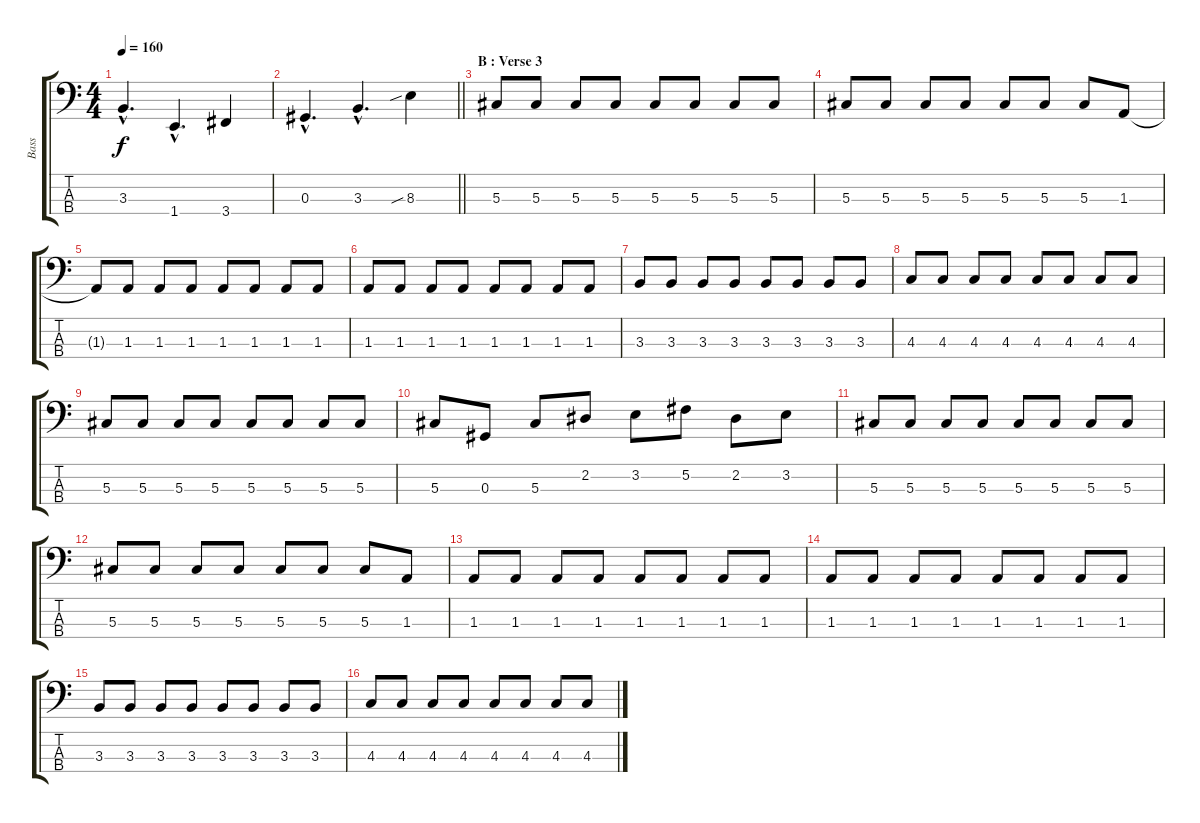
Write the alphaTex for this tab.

\track ("Bass" "Bass") {instrument electricbassfinger}
\staff {score tabs}
\tuning (Gb2 Db2 Ab1 Eb1) {hide}
\ts (4 4)
\tempo 160
\clef f4
\ks c
3.3{hac}.4{d dy f} 1.4{hac}.4{d} 3.4.4 |
\barLineRight lightlight
0.3{hac}.4{d} 3.3{hac}.4{d} 8.3{sib}.4 |
\section ("" "B : Verse 3")
5.3.8 5.3.8 5.3.8 5.3.8 5.3.8 5.3.8 5.3.8 5.3.8 |
5.3.8 5.3.8 5.3.8 5.3.8 5.3.8 5.3.8 5.3.8 1.3.8 |
1.3{t}.8 1.3.8 1.3.8 1.3.8 1.3.8 1.3.8 1.3.8 1.3.8 |
1.3.8 1.3.8 1.3.8 1.3.8 1.3.8 1.3.8 1.3.8 1.3.8 |
3.3.8 3.3.8 3.3.8 3.3.8 3.3.8 3.3.8 3.3.8 3.3.8 |
4.3.8 4.3.8 4.3.8 4.3.8 4.3.8 4.3.8 4.3.8 4.3.8 |
5.3.8 5.3.8 5.3.8 5.3.8 5.3.8 5.3.8 5.3.8 5.3.8 |
5.3.8 0.3.8 5.3.8 2.2.8 3.2.8 5.2.8 2.2.8 3.2.8 |
5.3.8 5.3.8 5.3.8 5.3.8 5.3.8 5.3.8 5.3.8 5.3.8 |
5.3.8 5.3.8 5.3.8 5.3.8 5.3.8 5.3.8 5.3.8 1.3.8 |
1.3.8 1.3.8 1.3.8 1.3.8 1.3.8 1.3.8 1.3.8 1.3.8 |
1.3.8 1.3.8 1.3.8 1.3.8 1.3.8 1.3.8 1.3.8 1.3.8 |
3.3.8 3.3.8 3.3.8 3.3.8 3.3.8 3.3.8 3.3.8 3.3.8 |
4.3.8 4.3.8 4.3.8 4.3.8 4.3.8 4.3.8 4.3.8 4.3.8
